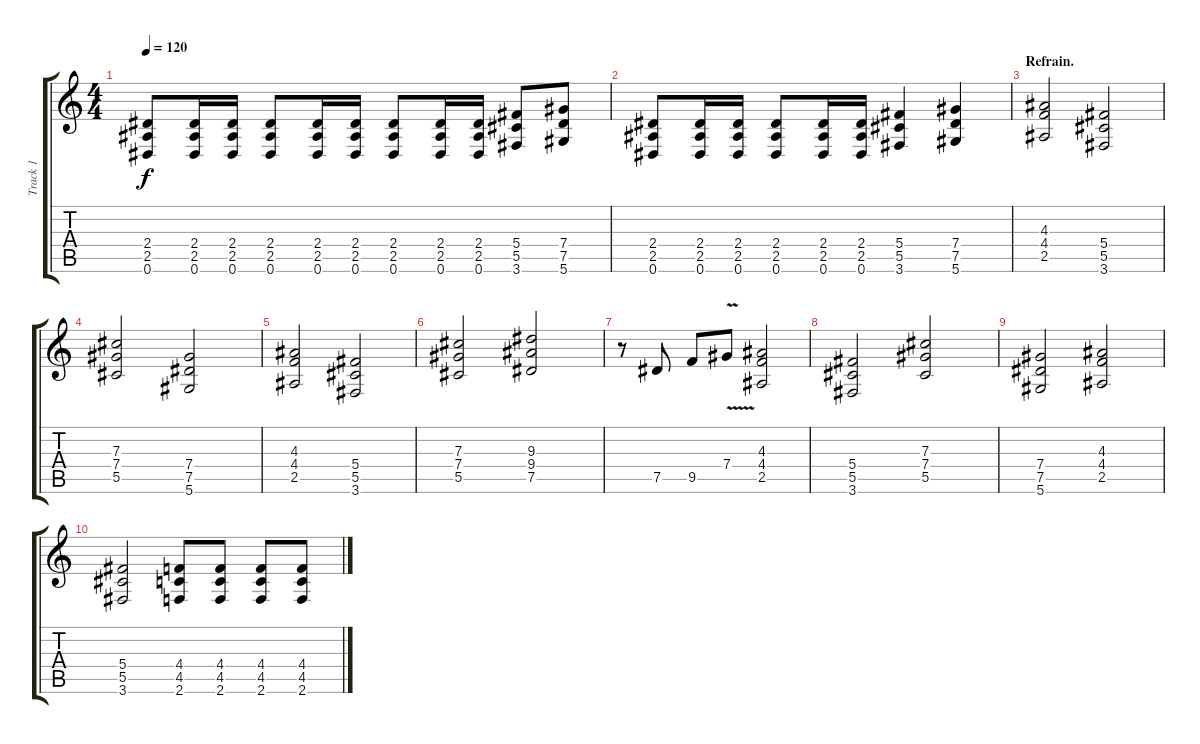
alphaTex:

\track ("Track 1" "Track 1") {instrument distortionguitar}
\staff {score tabs}
\tuning (Eb4 Bb3 Gb3 Db3 Ab2 Eb2) {hide}
\ts (4 4)
\tempo 120
\clef g2
\ks c
(2.4 2.5 0.6).8{dy f} (2.4 2.5 0.6).16 (2.4 2.5 0.6).16 (2.4 2.5 0.6).8 (2.4 2.5 0.6).16 (2.4 2.5 0.6).16 (2.4 2.5 0.6).8 (2.4 2.5 0.6).16 (2.4 2.5 0.6).16 (5.4 5.5 3.6).8 (7.4 7.5 5.6).8 |
(2.4 2.5 0.6).8 (2.4 2.5 0.6).16 (2.4 2.5 0.6).16 (2.4 2.5 0.6).8 (2.4 2.5 0.6).16 (2.4 2.5 0.6).16 (5.4 5.5 3.6).4 (7.4 7.5 5.6).4 |
\section ("" "Refrain.")
(4.3 4.4 2.5).2 (5.4 5.5 3.6).2 |
(7.3 7.4 5.5).2 (7.4 7.5 5.6).2 |
(4.3 4.4 2.5).2 (5.4 5.5 3.6).2 |
(7.3 7.4 5.5).2 (9.3 9.4 7.5).2 |
r.8 7.5.8 9.5.8 7.4{v}.8 (4.3 4.4 2.5).2 |
(5.4 5.5 3.6).2 (7.3 7.4 5.5).2 |
(7.4 7.5 5.6).2 (4.3 4.4 2.5).2 |
(5.4 5.5 3.6).2 (4.4 4.5 2.6).8 (4.4 4.5 2.6).8 (4.4 4.5 2.6).8 (4.4 4.5 2.6).8
